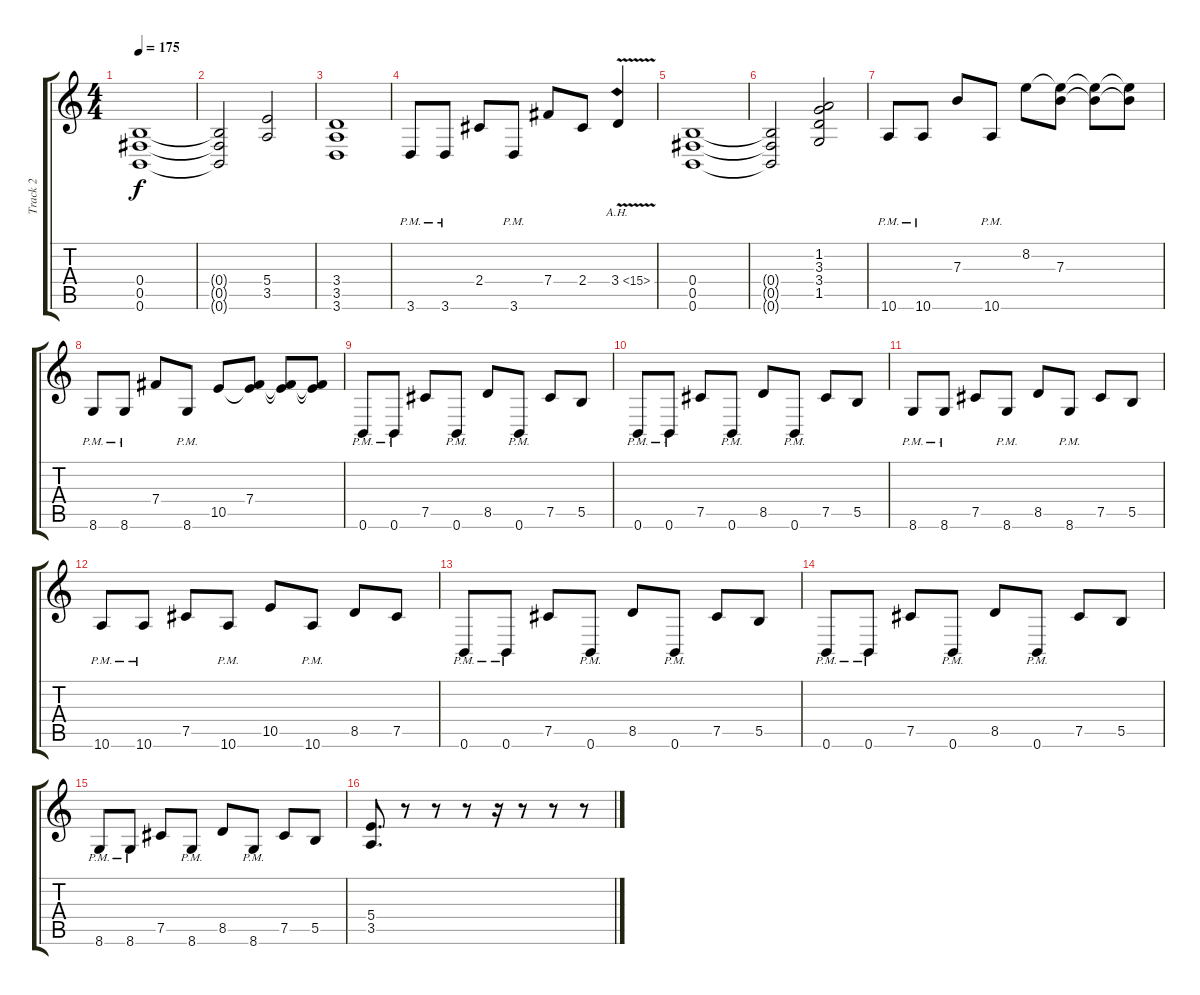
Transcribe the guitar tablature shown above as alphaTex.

\track ("Track 2" "Track 2") {instrument distortionguitar}
\staff {score tabs}
\tuning (Db4 Ab3 E3 B2 Gb2 B1) {hide}
\ts (4 4)
\tempo 175
\clef g2
\ks c
(0.4 0.5 0.6).1{dy f} |
(0.4{t} 0.5{t} 0.6{t}).2 (5.4 3.5).2 |
(3.4 3.5 3.6).1 |
3.6{pm}.8 3.6{pm}.8 2.4.8 3.6{pm}.8 7.4.8 2.4.8 3.4{ah 12 v}.4 |
(0.4 0.5 0.6).1 |
(0.4{t} 0.5{t} 0.6{t}).2 (1.2 3.3 3.4 1.5).2 |
10.6{pm}.8 10.6{pm}.8 7.3.8 10.6{pm}.8 8.2.8 (8.2{t} 7.3).8 (8.2{t} 7.3{t}).8 (8.2{t} 7.3{t}).8 |
8.6{pm}.8 8.6{pm}.8 7.4.8 8.6{pm}.8 10.5.8 (7.4 10.5{t}).8 (7.4{t} 10.5{t}).8 (7.4{t} 10.5{t}).8 |
0.6{pm}.8{instrument distortionguitar} 0.6{pm}.8 7.5.8 0.6{pm}.8 8.5.8 0.6{pm}.8 7.5.8 5.5.8 |
0.6{pm}.8 0.6{pm}.8 7.5.8 0.6{pm}.8 8.5.8 0.6{pm}.8 7.5.8 5.5.8 |
8.6{pm}.8 8.6{pm}.8 7.5.8 8.6{pm}.8 8.5.8 8.6{pm}.8 7.5.8 5.5.8 |
10.6{pm}.8 10.6{pm}.8 7.5.8 10.6{pm}.8 10.5.8 10.6{pm}.8 8.5.8 7.5.8 |
0.6{pm}.8{instrument distortionguitar} 0.6{pm}.8 7.5.8 0.6{pm}.8 8.5.8 0.6{pm}.8 7.5.8 5.5.8 |
0.6{pm}.8 0.6{pm}.8 7.5.8 0.6{pm}.8 8.5.8 0.6{pm}.8 7.5.8 5.5.8 |
8.6{pm}.8 8.6{pm}.8 7.5.8 8.6{pm}.8 8.5.8 8.6{pm}.8 7.5.8 5.5.8 |
(5.4 3.5).8{d} r.8 r.8 r.8 r.16 r.8 r.8 r.8
